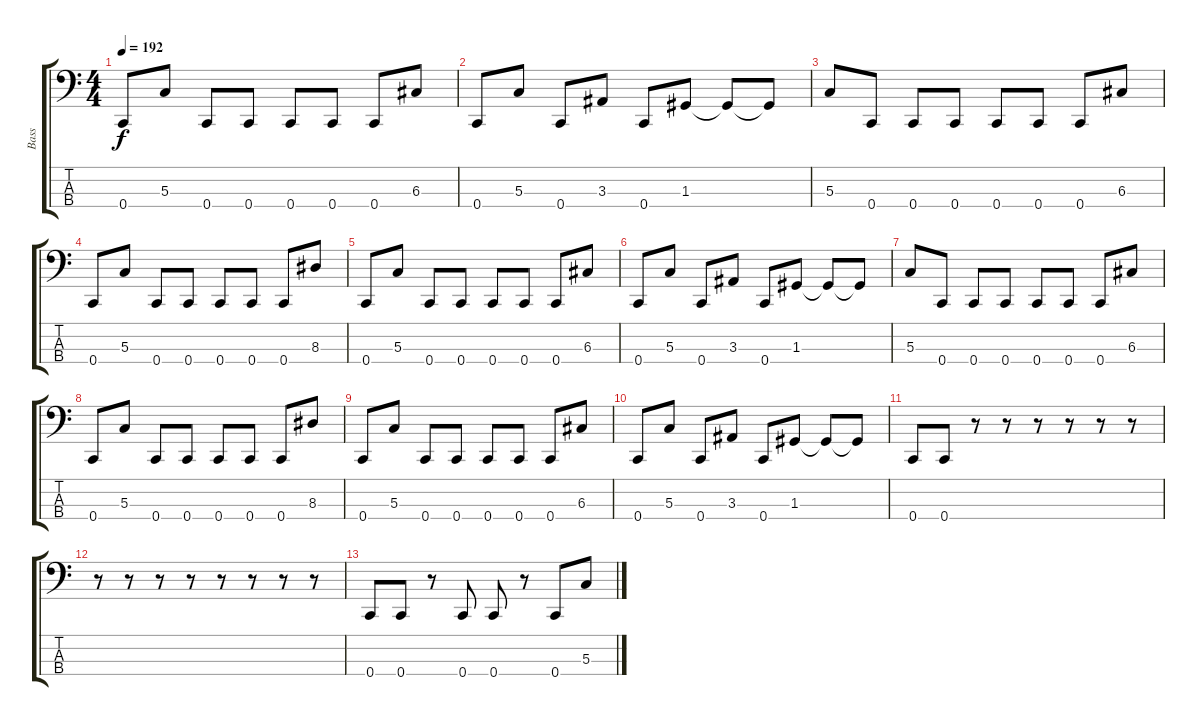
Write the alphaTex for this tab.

\track ("Bass" "Bass") {instrument electricbassfinger}
\staff {score tabs}
\tuning (F2 C2 G1 C1) {hide}
\ts (4 4)
\tempo 192
\clef f4
\ks c
0.4.8{dy f} 5.3.8 0.4.8 0.4.8 0.4.8 0.4.8 0.4.8 6.3.8 |
0.4.8 5.3.8 0.4.8 3.3.8 0.4.8 1.3.8 1.3{t}.8 1.3{t}.8 |
5.3.8 0.4.8 0.4.8 0.4.8 0.4.8 0.4.8 0.4.8 6.3.8 |
0.4.8 5.3.8 0.4.8 0.4.8 0.4.8 0.4.8 0.4.8 8.3.8 |
0.4.8 5.3.8 0.4.8 0.4.8 0.4.8 0.4.8 0.4.8 6.3.8 |
0.4.8 5.3.8 0.4.8 3.3.8 0.4.8 1.3.8 1.3{t}.8 1.3{t}.8 |
5.3.8 0.4.8 0.4.8 0.4.8 0.4.8 0.4.8 0.4.8 6.3.8 |
0.4.8 5.3.8 0.4.8 0.4.8 0.4.8 0.4.8 0.4.8 8.3.8 |
0.4.8 5.3.8 0.4.8 0.4.8 0.4.8 0.4.8 0.4.8 6.3.8 |
0.4.8 5.3.8 0.4.8 3.3.8 0.4.8 1.3.8 1.3{t}.8 1.3{t}.8 |
0.4.8 0.4.8 r.8 r.8 r.8 r.8 r.8 r.8 |
r.8 r.8 r.8 r.8 r.8 r.8 r.8 r.8 |
0.4.8 0.4.8 r.8 0.4.8 0.4.8 r.8 0.4.8 5.3.8
